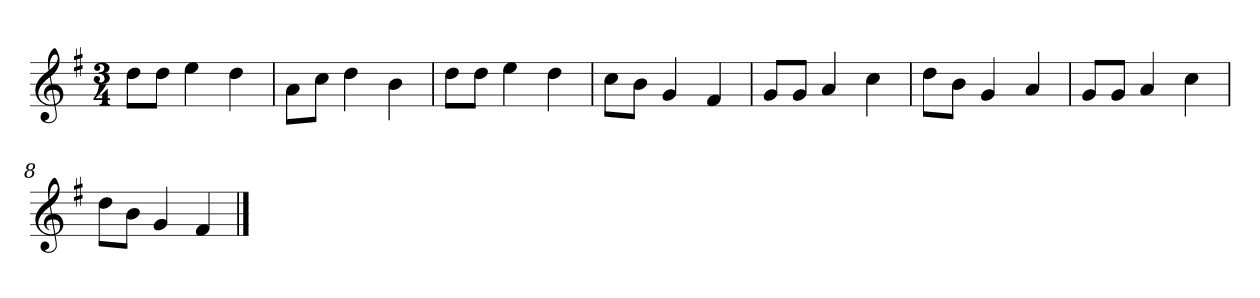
**kern
*part1
*staff1
*clefG2
*k[f#]
*G:
*M3/4
=
8dd\L
8dd\J
4ee
4dd
=2
8a\L
8cc\J
4dd
4b
=3
8dd\L
8dd\J
4ee
4dd
=4
8cc\L
8b\J
4g
4f#
=5y
8g/L
8g/J
4a
4cc
=6
8dd\L
8b\J
4g
4a
=7
8g/L
8g/J
4a
4cc
=8
8dd\L
8b\J
4g
4f#
==
*-
